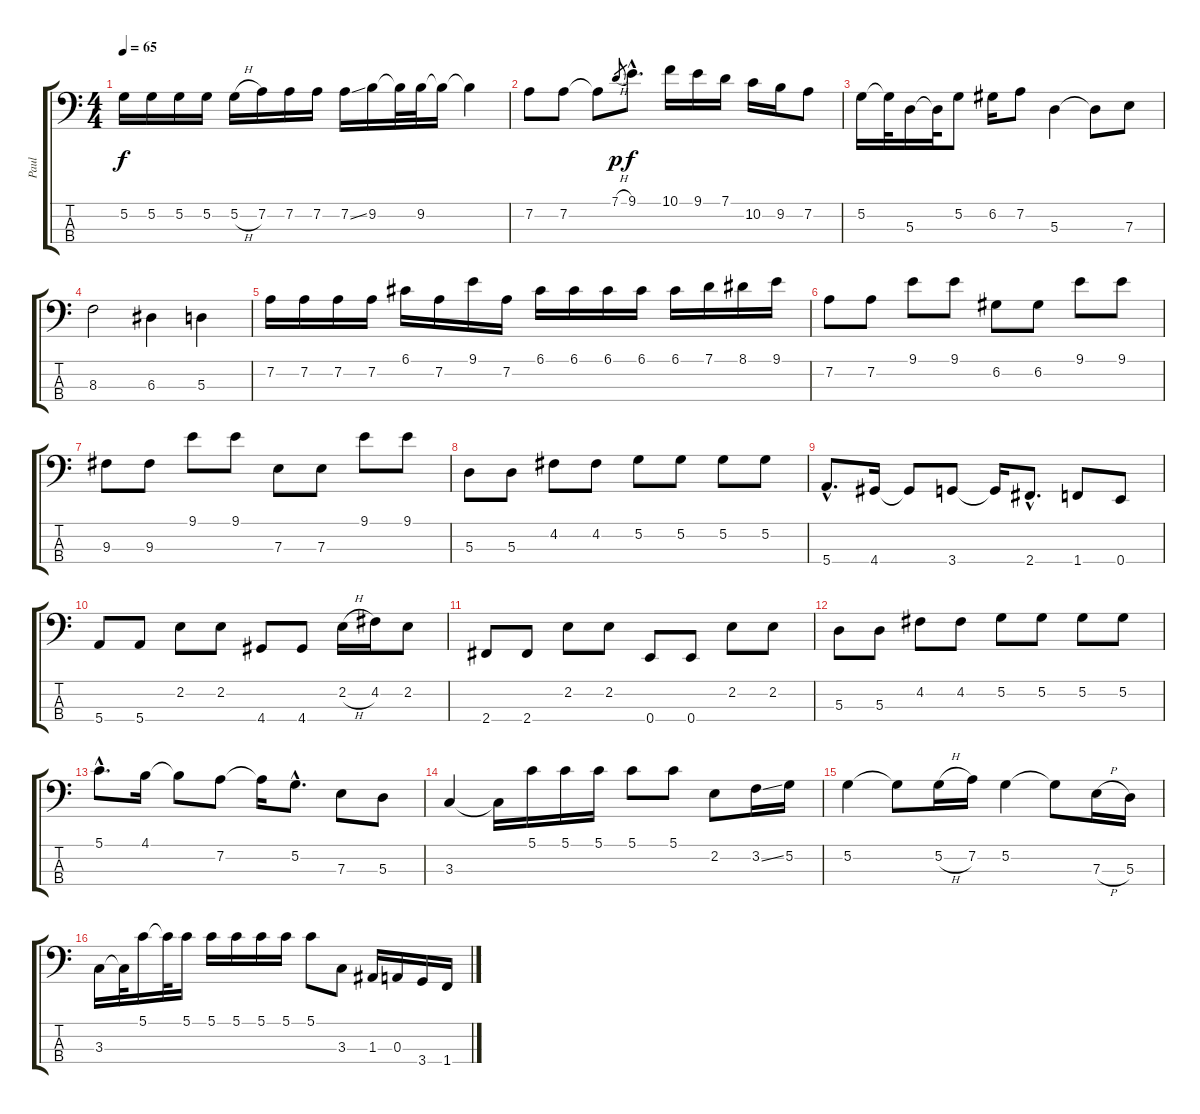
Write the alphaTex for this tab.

\track ("Paul" "Paul") {instrument electricbasspick}
\staff {score tabs}
\tuning (G2 D2 A1 E1) {hide}
\ts (4 4)
\tempo 65
\clef f4
\ks c
5.2.16{dy f} 5.2.16 5.2.16 5.2.16 5.2{h}.16 7.2.16 7.2.16 7.2.16 7.2{ss}.16 9.2.16 9.2{t}.32 9.2.32 9.2{t}.16 9.2{t}.4 |
7.2.8 7.2.8 7.2{t}.8 7.1{h}.8{gr dy p} 9.1{hac}.8{d dy f} 10.1.16 9.1.16 7.1.16 10.2.16 9.2.16 7.2.8 |
5.2.16 5.2{t}.32 5.3.16 5.3{t}.32 5.2.8 6.2.16 7.2.8 5.3.4 5.3{t}.8 7.3.8 |
8.3.2 6.3.4 5.3.4 |
7.2.16 7.2.16 7.2.16 7.2.16 6.1.16 7.2.16 9.1.16 7.2.16 6.1.16 6.1.16 6.1.16 6.1.16 6.1.16 7.1.16 8.1.16 9.1.16 |
7.2.8 7.2.8 9.1.8 9.1.8 6.2.8 6.2.8 9.1.8 9.1.8 |
9.3.8 9.3.8 9.1.8 9.1.8 7.3.8 7.3.8 9.1.8 9.1.8 |
5.3.8 5.3.8 4.2.8 4.2.8 5.2.8 5.2.8 5.2.8 5.2.8 |
5.4{hac}.8{d} 4.4.16 4.4{t}.8 3.4.8 3.4{t}.16 2.4{hac}.8{d} 1.4.8 0.4.8 |
5.4.8 5.4.8 2.2.8 2.2.8 4.4.8 4.4.8 2.2{h}.16 4.2.16 2.2.8 |
2.4.8 2.4.8 2.2.8 2.2.8 0.4.8 0.4.8 2.2.8 2.2.8 |
5.3.8 5.3.8 4.2.8 4.2.8 5.2.8 5.2.8 5.2.8 5.2.8 |
5.1{hac}.8{d} 4.1.16 4.1{t}.8 7.2.8 7.2{t}.16 5.2{hac}.8{d} 7.3.8 5.3.8 |
3.3.4 3.3{t}.16 5.1.16 5.1.16 5.1.16 5.1.8 5.1.8 2.2.8 3.2{ss}.16 5.2.16 |
5.2.4 5.2{t}.8 5.2{h}.16 7.2.16 5.2.4 5.2{t}.8 7.3{h}.16 5.3.16 |
3.3.16 3.3{t}.32 5.1.16 5.1{t}.32 5.1.16 5.1.16 5.1.16 5.1.16 5.1.16 5.1.8 3.3.8 1.3.16 0.3.16 3.4.16 1.4.16
